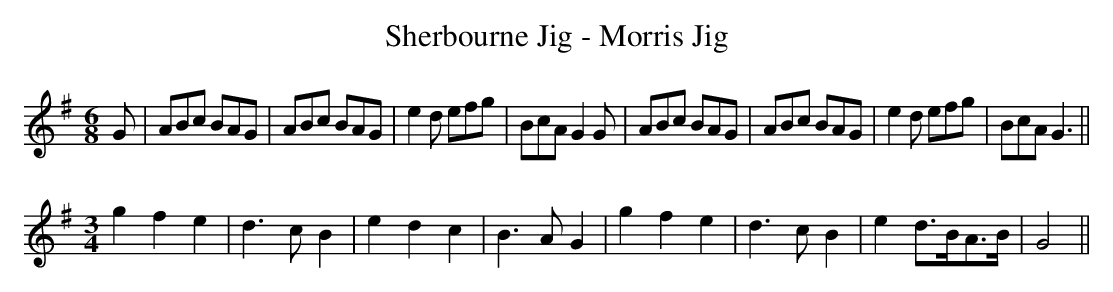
X:1
T:Sherbourne Jig - Morris Jig
M:6/8
L:1/8
K:G
G|ABc BAG|ABc BAG|e2d efg|BcA G2G|ABc BAG|ABc BAG|e2d efg|BcA G3||
M:3/4
g2f2e2|d3cB2|e2d2c2|B3A G2|g2f2e2|d3cB2|e2 d>BA>B|G4||
